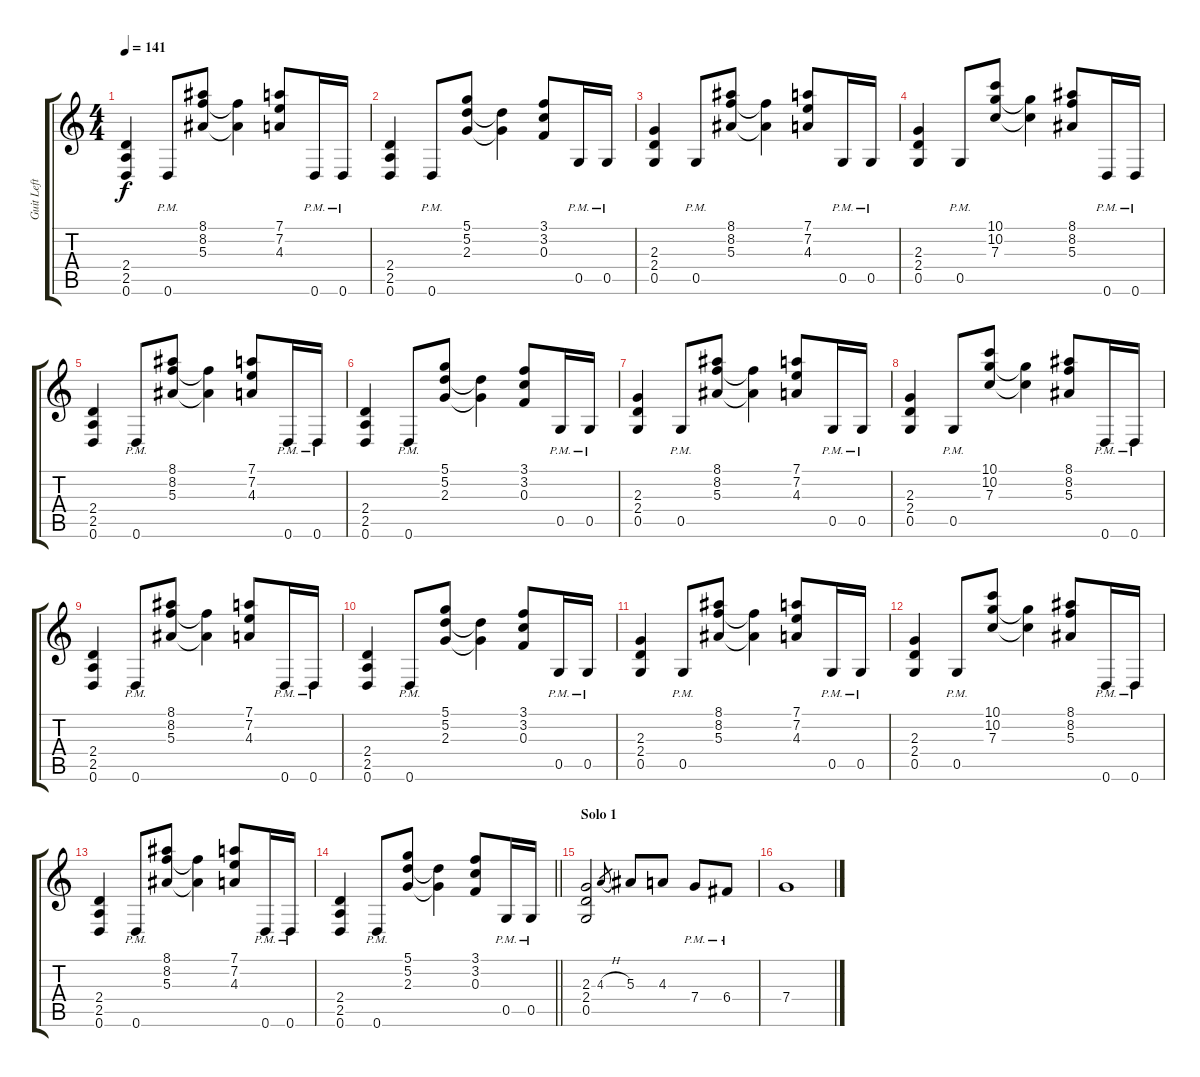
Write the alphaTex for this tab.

\track ("Guit Left" "Guit Left") {instrument distortionguitar}
\staff {score tabs}
\tuning (D4 A3 F3 C3 G2 D2) {hide}
\ts (4 4)
\tempo 141
\clef g2
\ks c
(2.4 2.5 0.6).4{dy f} 0.6{pm}.8 (8.1 8.2 5.3).8 (8.2{t} 5.3{t}).4 (7.1 7.2 4.3).8 0.6{pm}.16 0.6{pm}.16 |
(2.4 2.5 0.6).4 0.6{pm}.8 (5.1 5.2 2.3).8 (5.2{t} 2.3{t}).4 (3.1 3.2 0.3).8 0.5{pm}.16 0.5{pm}.16 |
(2.3 2.4 0.5).4 0.5{pm}.8 (8.1 8.2 5.3).8 (8.2{t} 5.3{t}).4 (7.1 7.2 4.3).8 0.5{pm}.16 0.5{pm}.16 |
(2.3 2.4 0.5).4 0.5{pm}.8 (10.1 10.2 7.3).8 (10.2{t} 7.3{t}).4 (8.1 8.2 5.3).8 0.6{pm}.16 0.6{pm}.16 |
(2.4 2.5 0.6).4 0.6{pm}.8 (8.1 8.2 5.3).8 (8.2{t} 5.3{t}).4 (7.1 7.2 4.3).8 0.6{pm}.16 0.6{pm}.16 |
(2.4 2.5 0.6).4 0.6{pm}.8 (5.1 5.2 2.3).8 (5.2{t} 2.3{t}).4 (3.1 3.2 0.3).8 0.5{pm}.16 0.5{pm}.16 |
(2.3 2.4 0.5).4 0.5{pm}.8 (8.1 8.2 5.3).8 (8.2{t} 5.3{t}).4 (7.1 7.2 4.3).8 0.5{pm}.16 0.5{pm}.16 |
(2.3 2.4 0.5).4 0.5{pm}.8 (10.1 10.2 7.3).8 (10.2{t} 7.3{t}).4 (8.1 8.2 5.3).8 0.6{pm}.16 0.6{pm}.16 |
(2.4 2.5 0.6).4 0.6{pm}.8 (8.1 8.2 5.3).8 (8.2{t} 5.3{t}).4 (7.1 7.2 4.3).8 0.6{pm}.16 0.6{pm}.16 |
(2.4 2.5 0.6).4 0.6{pm}.8 (5.1 5.2 2.3).8 (5.2{t} 2.3{t}).4 (3.1 3.2 0.3).8 0.5{pm}.16 0.5{pm}.16 |
(2.3 2.4 0.5).4 0.5{pm}.8 (8.1 8.2 5.3).8 (8.2{t} 5.3{t}).4 (7.1 7.2 4.3).8 0.5{pm}.16 0.5{pm}.16 |
(2.3 2.4 0.5).4 0.5{pm}.8 (10.1 10.2 7.3).8 (10.2{t} 7.3{t}).4 (8.1 8.2 5.3).8 0.6{pm}.16 0.6{pm}.16 |
(2.4 2.5 0.6).4 0.6{pm}.8 (8.1 8.2 5.3).8 (8.2{t} 5.3{t}).4 (7.1 7.2 4.3).8 0.6{pm}.16 0.6{pm}.16 |
\barLineRight lightlight
(2.4 2.5 0.6).4 0.6{pm}.8 (5.1 5.2 2.3).8 (5.2{t} 2.3{t}).4 (3.1 3.2 0.3).8 0.5{pm}.16 0.5{pm}.16 |
\section ("" "Solo 1")
(2.3 2.4 0.5).2 4.3{h}.8{gr} 5.3.8 4.3.8 7.4{pm}.8 6.4{pm}.8 |
7.4.1
